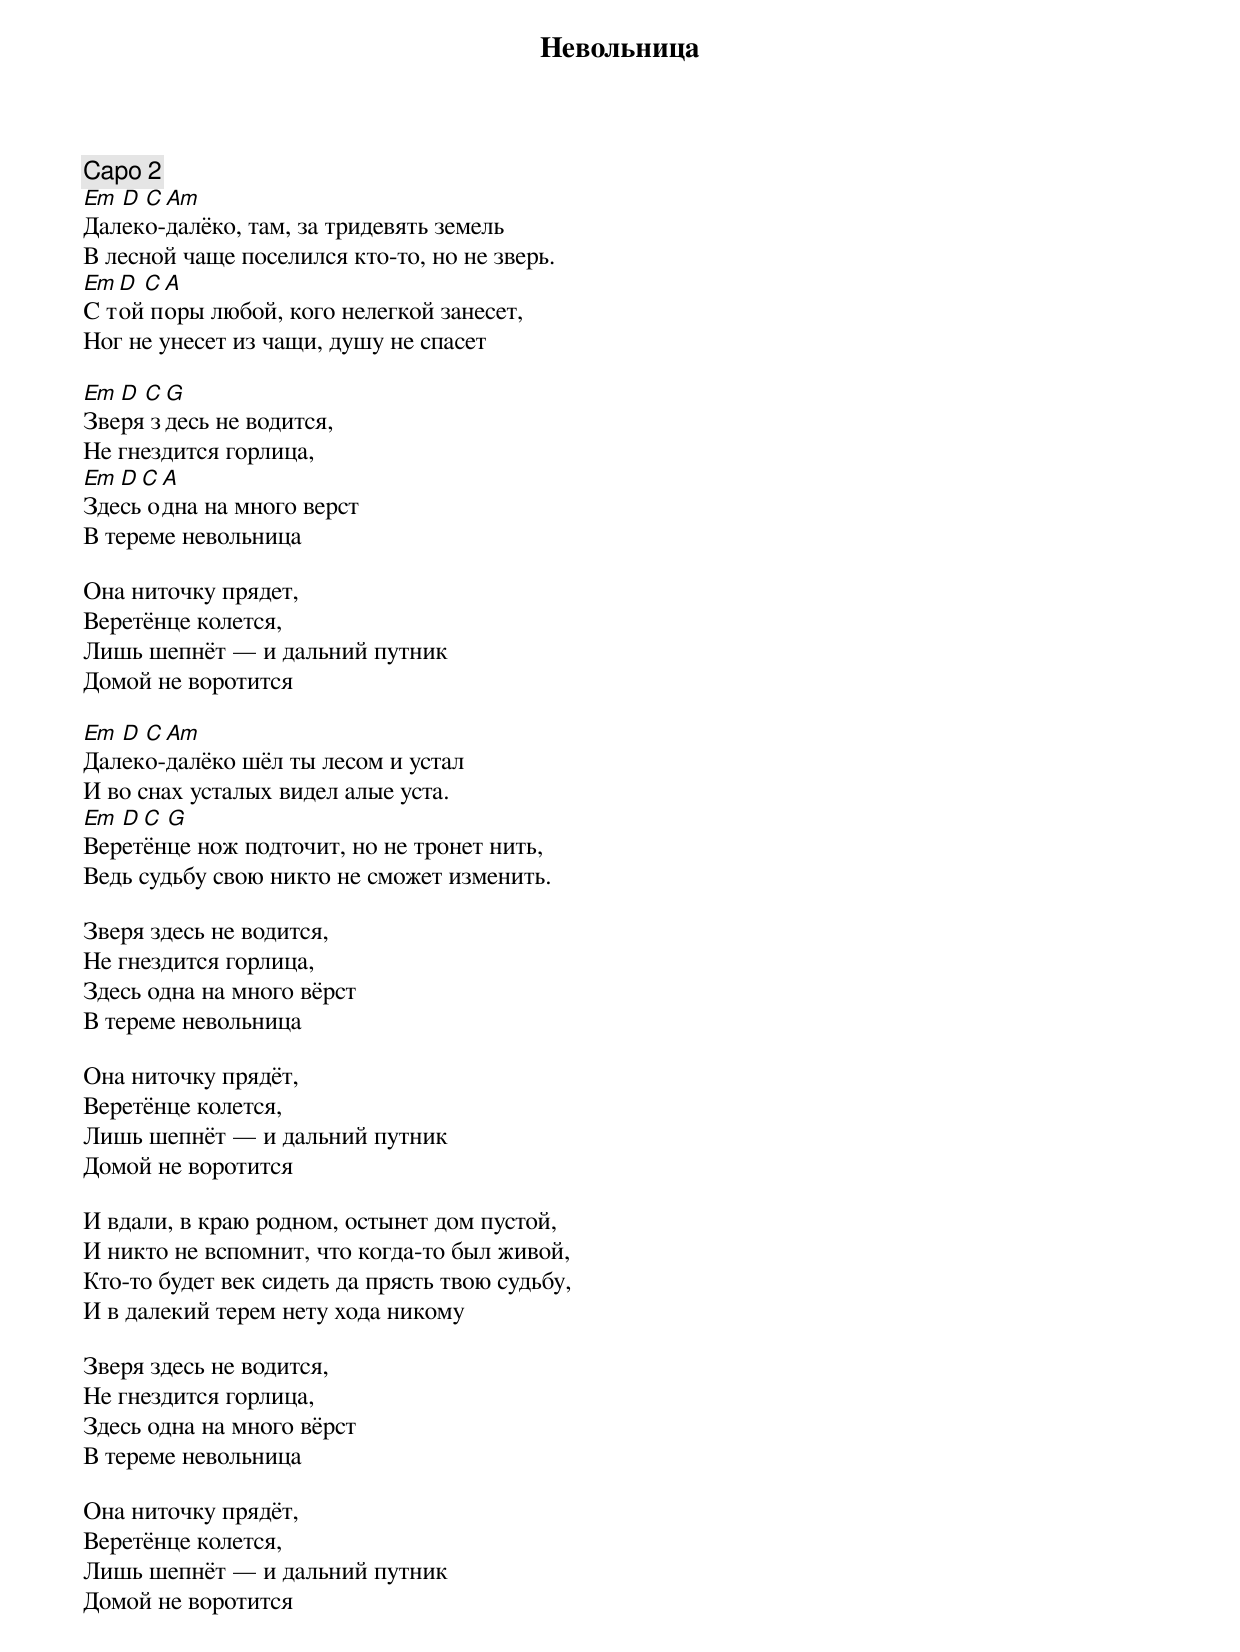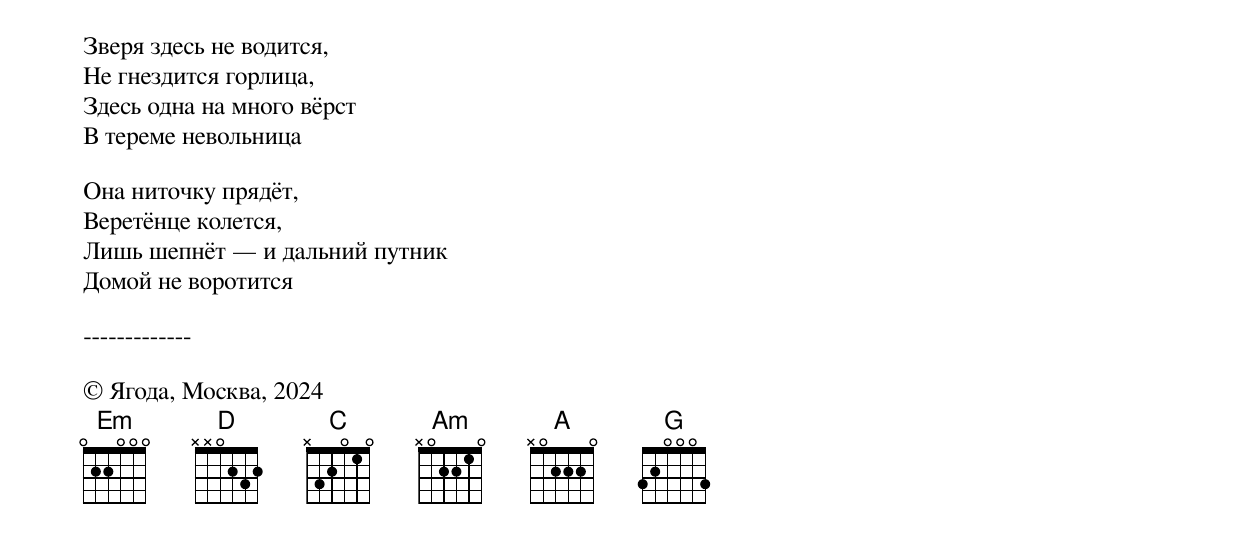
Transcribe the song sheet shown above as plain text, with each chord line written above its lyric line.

Невольница

Capo 2
Em D C Am
Далеко-далёко, там, за тридевять земель
В лесной чаще поселился кто-то, но не зверь.
Em D C A
С той поры любой, кого нелегкой занесет,
Ног не унесет из чащи, душу не спасет

Em D C G
Зверя здесь не водится,
Не гнездится горлица,
Em D C A
Здесь одна на много верст
В тереме невольница

Она ниточку прядет,
Веретёнце колется,
Лишь шепнёт — и дальний путник
Домой не воротится

Em D C Am
Далеко-далёко шёл ты лесом и устал
И во снах усталых видел алые уста.
Em D C G
Веретёнце нож подточит, но не тронет нить,
Ведь судьбу свою никто не сможет изменить.

Зверя здесь не водится,
Не гнездится горлица,
Здесь одна на много вёрст
В тереме невольница

Она ниточку прядёт,
Веретёнце колется,
Лишь шепнёт — и дальний путник
Домой не воротится

И вдали, в краю родном, остынет дом пустой,
И никто не вспомнит, что когда-то был живой,
Кто-то будет век сидеть да прясть твою судьбу,
И в далекий терем нету хода никому

Зверя здесь не водится,
Не гнездится горлица,
Здесь одна на много вёрст
В тереме невольница

Она ниточку прядёт,
Веретёнце колется,
Лишь шепнёт — и дальний путник
Домой не воротится

Зверя здесь не водится,
Не гнездится горлица,
Здесь одна на много вёрст
В тереме невольница

Она ниточку прядёт,
Веретёнце колется,
Лишь шепнёт — и дальний путник
Домой не воротится

-------------

© Ягода, Москва, 2024
